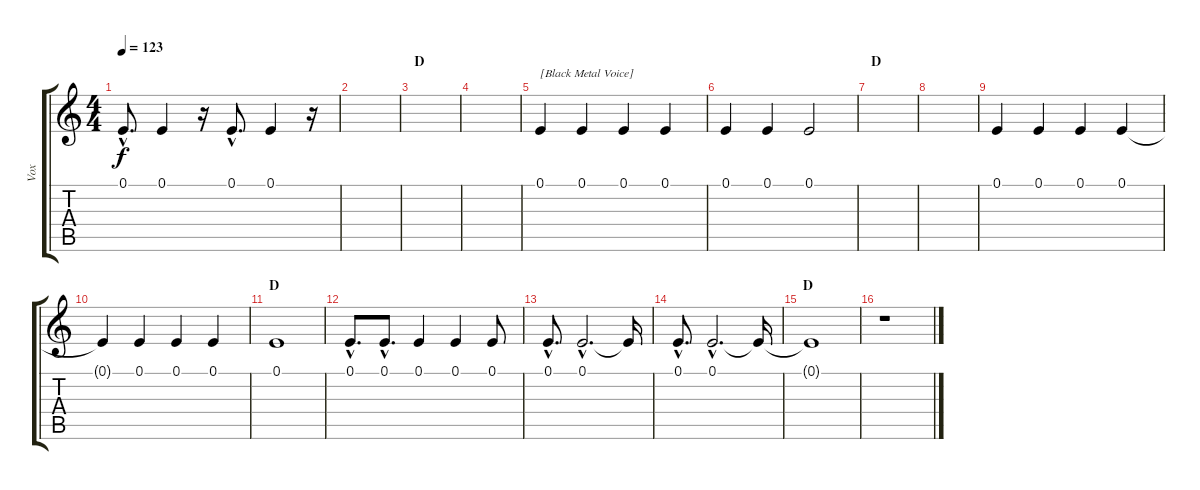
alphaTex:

\track ("Vox" "Vox") {instrument oboe}
\staff {score tabs}
\tuning (E4 B3 G3 D3 A2 E2) {hide}
\ts (4 4)
\tempo 123
\clef g2
\ks c
0.1{hac}.8{d dy f instrument gunshot} 0.1.4 r.16 0.1{hac}.8{d} 0.1.4 r.16 |
|
\section ("" "D")
|
|
0.1.4{txt "[Black Metal Voice]" instrument gunshot} 0.1.4 0.1.4 0.1.4 |
0.1.4{instrument gunshot} 0.1.4 0.1.2 |
\section ("" "D")
|
|
0.1.4{instrument gunshot} 0.1.4 0.1.4 0.1.4 |
0.1{t}.4{instrument gunshot} 0.1.4 0.1.4 0.1.4 |
\section ("" "D")
0.1.1{instrument gunshot} |
0.1{hac}.8{d instrument gunshot} 0.1{hac}.8{d} 0.1.4 0.1.4 0.1.8 |
0.1{hac}.8{d instrument gunshot} 0.1{hac}.2{d} 0.1{t}.16 |
0.1{hac}.8{d instrument gunshot} 0.1{hac}.2{d} 0.1{t}.16 |
\section ("" "D")
0.1{t}.1 |
r.1
